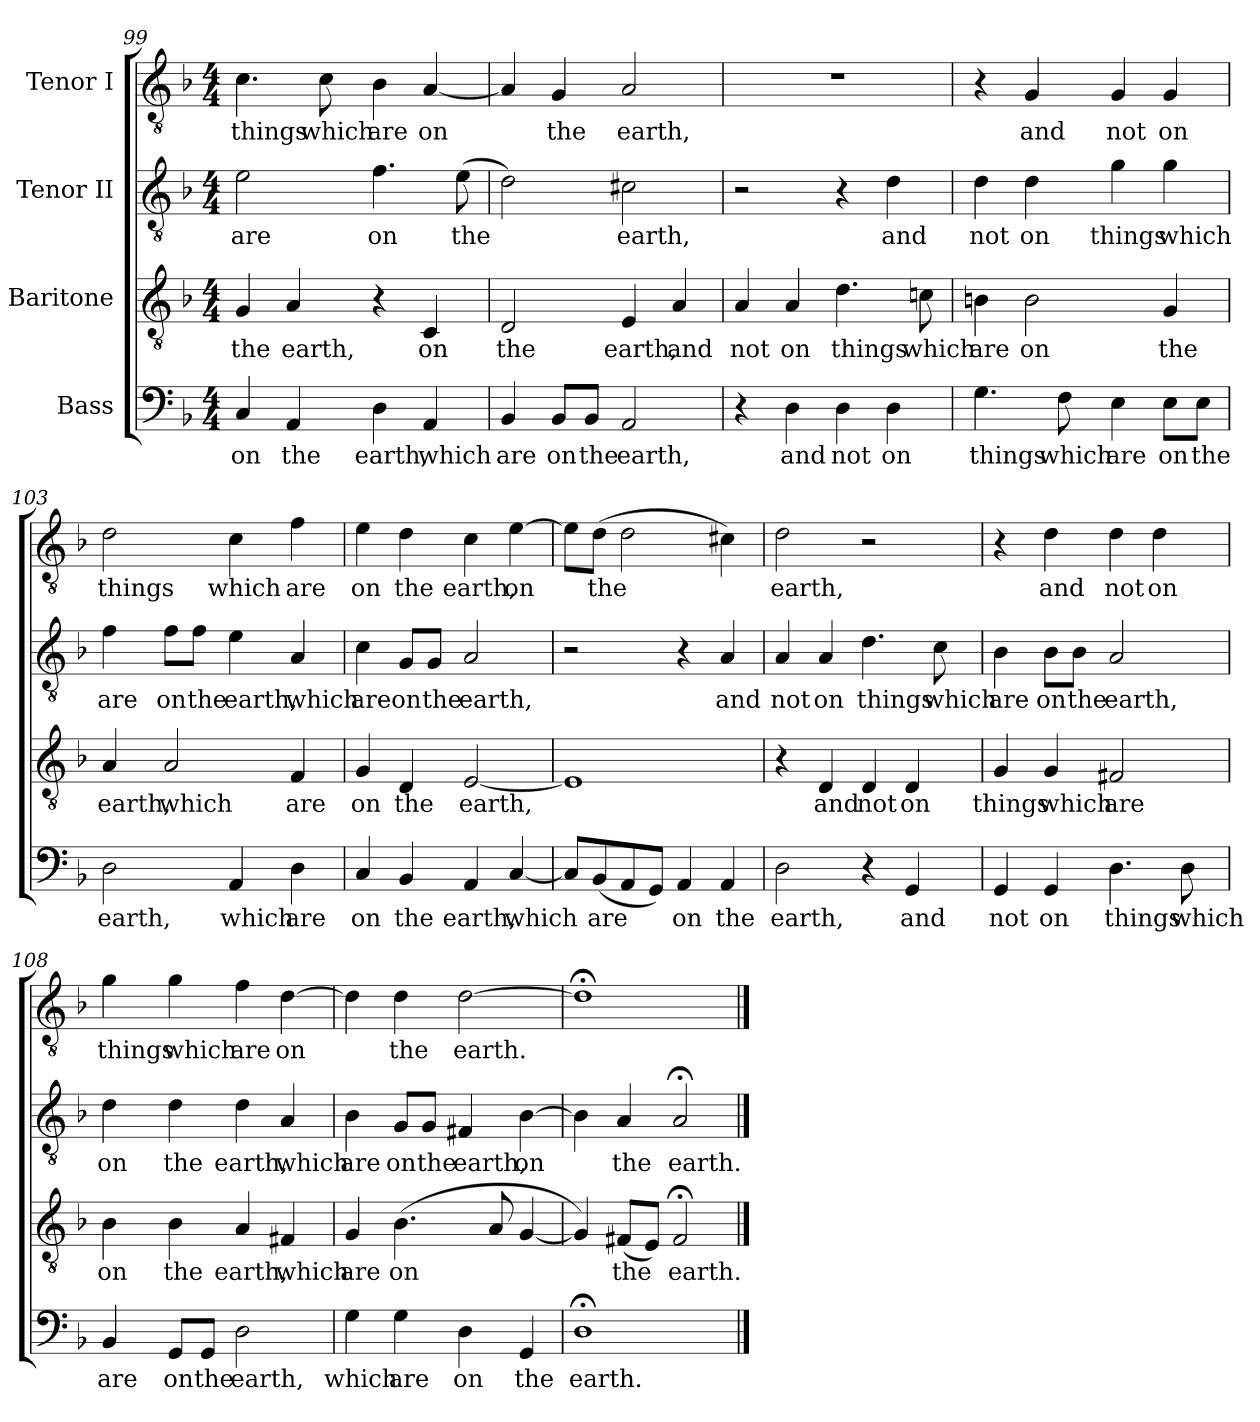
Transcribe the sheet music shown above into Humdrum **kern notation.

**kern	**text	**kern	**text	**kern	**text	**kern	**text
*part4	*part4	*part3	*part3	*part2	*part2	*part1	*part1
*staff4	*staff4	*staff3	*staff3	*staff2	*staff2	*staff1	*staff1
*I"Bass	*	*I"Baritone	*	*I"Tenor II	*	*I"Tenor I	*
*clefF4	*	*clefGv2	*	*clefGv2	*	*clefGv2	*
*k[b-]	*	*k[b-]	*	*k[b-]	*	*k[b-]	*
*F:	*	*F:	*	*F:	*	*F:	*
*M4/4	*	*M4/4	*	*M4/4	*	*M4/4	*
=99	=99	=99	=99	=99	=99	=99	=99
!	!LO:LY:b	!	!LO:LY:b	!	!LO:LY:b	!	!LO:LY:b
4C/	on	4G/	the	2e\	are	4.c\	things
!	!LO:LY:b	!	!LO:LY:b	!	!	!	!
4AA/	the	4A/	earth,	.	.	.	.
!	!	!	!	!	!	!	!LO:LY:b
.	.	.	.	.	.	8c\	which
!	!LO:LY:b	!	!	!	!LO:LY:b	!	!LO:LY:b
4D\	earth,	4r	.	4.f\	on	4B-\	are
!	!LO:LY:b	!	!LO:LY:b	!	!	!	!LO:LY:b
4AA/	which	4C/	on	.	.	[4A/	on
!	!	!	!	!	!LO:LY:b	!	!
.	.	.	.	(>8e\	the	.	.
=100	=100	=100	=100	=100	=100	=100	=100
!	!LO:LY:b	!	!LO:LY:b	!	!	!	!
4BB-/	are	2D/	the	2d\)	.	4A/]	.
!	!LO:LY:b	!	!	!	!	!	!LO:LY:b
8BB-/L	on	.	.	.	.	4G/	the
!	!LO:LY:b	!	!	!	!	!	!
8BB-/J	the	.	.	.	.	.	.
!	!LO:LY:b	!	!LO:LY:b	!	!LO:LY:b	!	!LO:LY:b
2AA/	earth,	4E/	earth,	2c#X\	earth,	2A/	earth,
!	!	!	!LO:LY:b	!	!	!	!
.	.	4A/	and	.	.	.	.
=101	=101	=101	=101	=101	=101	=101	=101
!	!	!	!LO:LY:b	!	!	!	!
4r	.	4A/	not	2r	.	1r	.
!	!LO:LY:b	!	!LO:LY:b	!	!	!	!
4D\	and	4A/	on	.	.	.	.
!	!LO:LY:b	!	!LO:LY:b	!	!	!	!
4D\	not	4.d\	things	4r	.	.	.
!	!LO:LY:b	!	!	!	!LO:LY:b	!	!
4D\	on	.	.	4d\	and	.	.
!	!	!	!LO:LY:b	!	!	!	!
.	.	8cni\	which	.	.	.	.
!!LO:LB:g=z
=102	=102	=102	=102	=102	=102	=102	=102
!	!LO:LY:b	!	!LO:LY:b	!	!LO:LY:b	!	!
4.G\	things	4Bn\	are	4d\	not	4r	.
!	!	!	!LO:LY:b	!	!LO:LY:b	!	!LO:LY:b
.	.	2B\	on	4d\	on	4G/	and
!	!LO:LY:b	!	!	!	!	!	!
8F\	which	.	.	.	.	.	.
!	!LO:LY:b	!	!	!	!LO:LY:b	!	!LO:LY:b
4E\	are	.	.	4g\	things	4G/	not
!	!LO:LY:b	!	!LO:LY:b	!	!LO:LY:b	!	!LO:LY:b
8E\L	on	4G/	the	4g\	which	4G/	on
!	!LO:LY:b	!	!	!	!	!	!
8E\J	the	.	.	.	.	.	.
=103	=103	=103	=103	=103	=103	=103	=103
!	!LO:LY:b	!	!LO:LY:b	!	!LO:LY:b	!	!LO:LY:b
2D\	earth,	4A/	earth,	4f\	are	2d\	things
!	!	!	!LO:LY:b	!	!LO:LY:b	!	!
.	.	2A/	which	8f\L	on	.	.
!	!	!	!	!	!LO:LY:b	!	!
.	.	.	.	8f\J	the	.	.
!	!LO:LY:b	!	!	!	!LO:LY:b	!	!LO:LY:b
4AA/	which	.	.	4e\	earth,	4c\	which
!	!LO:LY:b	!	!LO:LY:b	!	!LO:LY:b	!	!LO:LY:b
4D\	are	4F/	are	4A/	which	4f\	are
=104	=104	=104	=104	=104	=104	=104	=104
!	!LO:LY:b	!	!LO:LY:b	!	!LO:LY:b	!	!LO:LY:b
4C/	on	4G/	on	4c\	are	4e\	on
!	!LO:LY:b	!	!LO:LY:b	!	!LO:LY:b	!	!LO:LY:b
4BB-/	the	4D/	the	8G/L	on	4d\	the
!	!	!	!	!	!LO:LY:b	!	!
.	.	.	.	8G/J	the	.	.
!	!LO:LY:b	!	!LO:LY:b	!	!LO:LY:b	!	!LO:LY:b
4AA/	earth,	[2E/	earth,	2A/	earth,	4c\	earth,
!	!LO:LY:b	!	!	!	!	!	!LO:LY:b
[4C/	which	.	.	.	.	[4e\	on
=105	=105	=105	=105	=105	=105	=105	=105
8C/L]	.	1E]	.	2r	.	8e\L]	.
!	!LO:LY:b	!	!	!	!	!	!LO:LY:b
(<8BB-/	are	.	.	.	.	(>8d\J	the
8AA/	.	.	.	.	.	2d\	.
8GG/J)	.	.	.	.	.	.	.
!	!LO:LY:b	!	!	!	!	!	!
4AA/	on	.	.	4r	.	.	.
!	!LO:LY:b	!	!	!	!LO:LY:b	!	!
4AA/	the	.	.	4A/	and	4c#i\)	.
=106	=106	=106	=106	=106	=106	=106	=106
!	!LO:LY:b	!	!	!	!LO:LY:b	!	!LO:LY:b
2D\	earth,	4r	.	4A/	not	2d\	earth,
!	!	!	!LO:LY:b	!	!LO:LY:b	!	!
.	.	4D/	and	4A/	on	.	.
!	!	!	!LO:LY:b	!	!LO:LY:b	!	!
4r	.	4D/	not	4.d\	things	2r	.
!	!LO:LY:b	!	!LO:LY:b	!	!	!	!
4GG/	and	4D/	on	.	.	.	.
!	!	!	!	!	!LO:LY:b	!	!
.	.	.	.	8c\	which	.	.
!!LO:LB:g=z
=107	=107	=107	=107	=107	=107	=107	=107
!	!LO:LY:b	!	!LO:LY:b	!	!LO:LY:b	!	!
4GG/	not	4G/	things	4B-\	are	4r	.
!	!LO:LY:b	!	!LO:LY:b	!	!LO:LY:b	!	!LO:LY:b
4GG/	on	4G/	which	8B-\L	on	4d\	and
!	!	!	!	!	!LO:LY:b	!	!
.	.	.	.	8B-\J	the	.	.
!	!LO:LY:b	!	!LO:LY:b	!	!LO:LY:b	!	!LO:LY:b
4.D\	things	2F#X/	are	2A/	earth,	4d\	not
!	!	!	!	!	!	!	!LO:LY:b
.	.	.	.	.	.	4d\	on
!	!LO:LY:b	!	!	!	!	!	!
8D\	which	.	.	.	.	.	.
=108	=108	=108	=108	=108	=108	=108	=108
!	!LO:LY:b	!	!LO:LY:b	!	!LO:LY:b	!	!LO:LY:b
4BB-/	are	4B-i\	on	4d\	on	4g\	things
!	!LO:LY:b	!	!LO:LY:b	!	!LO:LY:b	!	!LO:LY:b
8GG/L	on	4B-\	the	4d\	the	4g\	which
!	!LO:LY:b	!	!	!	!	!	!
8GG/J	the	.	.	.	.	.	.
!	!LO:LY:b	!	!LO:LY:b	!	!LO:LY:b	!	!LO:LY:b
2D\	earth,	4A/	earth,	4d\	earth,	4f\	are
!	!	!	!LO:LY:b	!	!LO:LY:b	!	!LO:LY:b
.	.	4F#i/	which	4A/	which	[4d\	on
=109	=109	=109	=109	=109	=109	=109	=109
!	!LO:LY:b	!	!LO:LY:b	!	!LO:LY:b	!	!
4G\	which	4G/	are	4B-\	are	4d\]	.
!	!LO:LY:b	!	!LO:LY:b	!	!LO:LY:b	!	!LO:LY:b
4G\	are	(>4.B-\	on	8G/L	on	4d\	the
!	!	!	!	!	!LO:LY:b	!	!
.	.	.	.	8G/J	the	.	.
!	!LO:LY:b	!	!	!	!LO:LY:b	!	!LO:LY:b
4D\	on	.	.	4F#X/	earth,	[2d\	earth.
.	.	8A/	.	.	.	.	.
!	!LO:LY:b	!	!	!	!LO:LY:b	!	!
4GG/	the	[4G/	.	[4B-\	on	.	.
=110	=110	=110	=110	=110	=110	=110	=110
!	!LO:LY:b	!	!	!	!	!	!
1D;<	earth.	4G/])	.	4B-\]	.	1d;<]	.
!	!	!	!LO:LY:b	!	!LO:LY:b	!	!
.	.	(<8F#X/L	the	4A/	the	.	.
.	.	8E/J)	.	.	.	.	.
!	!	!	!LO:LY:b	!	!LO:LY:b	!	!
.	.	2F#;</	earth.	2A;</	earth.	.	.
==	==	==	==	==	==	==	==
*-	*-	*-	*-	*-	*-	*-	*-
